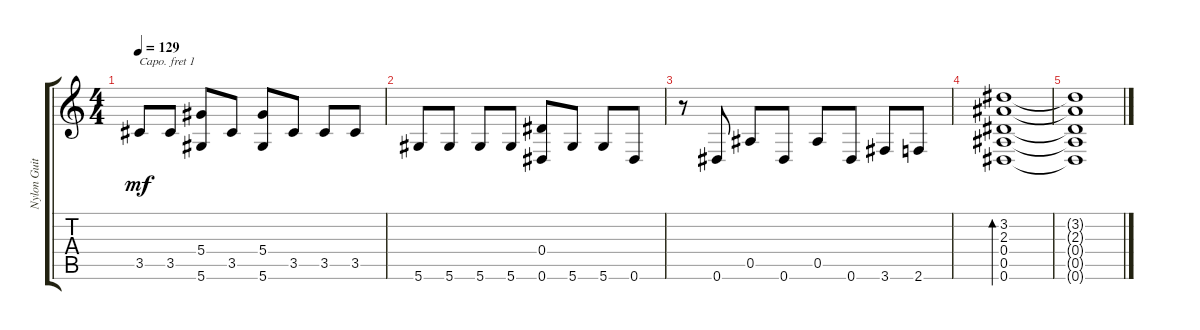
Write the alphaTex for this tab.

\track ("Nylon Guitar" "Nylon Guit") {instrument acousticguitarnylon}
\staff {score tabs}
\capo 1
\tuning (E4 B3 G3 D3 A2 D2) {hide}
\ts (4 4)
\tempo 129
\clef g2
\ks c
3.5.8{dy mf} 3.5.8 (5.4 5.6).8 3.5.8 (5.4 5.6).8 3.5.8 3.5.8 3.5.8 |
5.6.8 5.6.8 5.6.8 5.6.8 (0.4 0.6).8 5.6.8 5.6.8 0.6.8 |
r.8 0.6.8 0.5.8 0.6.8 0.5.8 0.6.8 3.6.8 2.6.8 |
(3.2 2.3 0.4 0.5 0.6).1{bd 120} |
(3.2{t} 2.3{t} 0.4{t} 0.5{t} 0.6{t}).1
